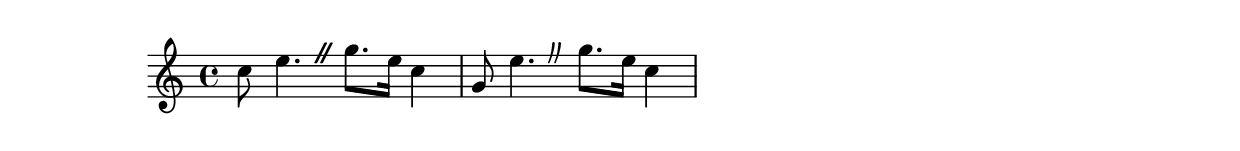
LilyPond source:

%% Do not edit this file; it is auto-generated from input/new
%% This file is in the public domain.
\version "2.11.62"
\header {
  texidoces = "
Las marcas de cesura se pueden crear sobreescribiendo la propiedad
@code{'text} del objeto @code{BreathingSign}.  También está disponible
una marca de cesura curva.

"
  doctitlees = "Insertar una cesura"

  lsrtags = "expressive-marks,tweaks-and-overrides"
  texidoc = "
Caesura marks can be created by overriding the @code{'text}
property of the @code{BreathingSign} object.  A curved caesura
mark is also available.
"
  doctitle = "Inserting a caesura"
} % begin verbatim

\relative c'' {
  \override BreathingSign #'text =
    #(make-musicglyph-markup "scripts.caesura.straight")
  c8 e4. \breathe g8. e16 c4

  \override BreathingSign #'text =
    #(make-musicglyph-markup "scripts.caesura.curved")
  g8 e'4. \breathe g8. e16 c4
}
